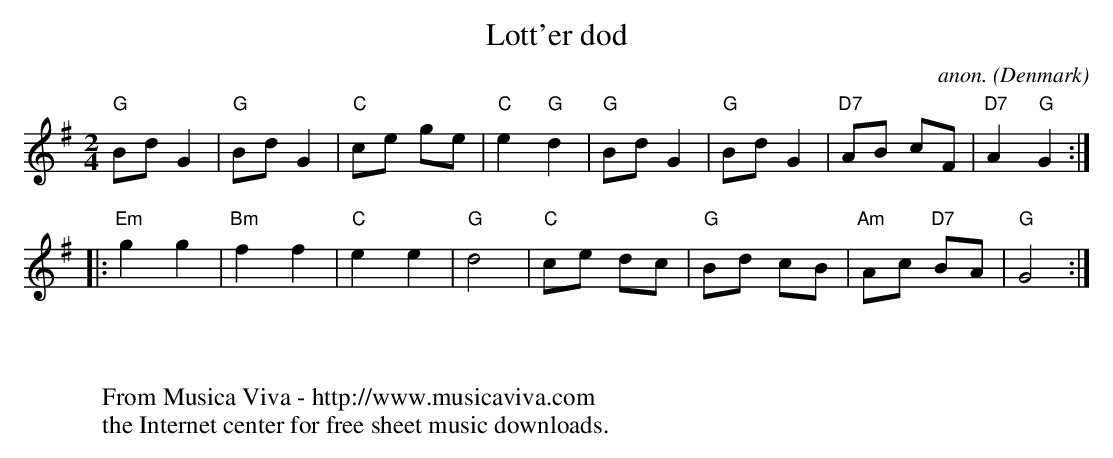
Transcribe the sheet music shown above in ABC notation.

X:1
T:Lott'er d\od
C:anon.
O:Denmark
M:2/4
L:1/8
K:G
"G"BdG2|"G"BdG2|"C"ce ge|"C"e2"G"d2|"G"BdG2|"G"BdG2|"D7"AB cF|"D7"A2 "G"G2:|
|:"Em"g2g2|"Bm"f2f2|"C"e2e2|"G"d4|"C"ce dc|"G"Bd cB|"Am"Ac "D7"BA|"G"G4:|
W:
W:
W:  From Musica Viva - http://www.musicaviva.com
W:  the Internet center for free sheet music downloads.
